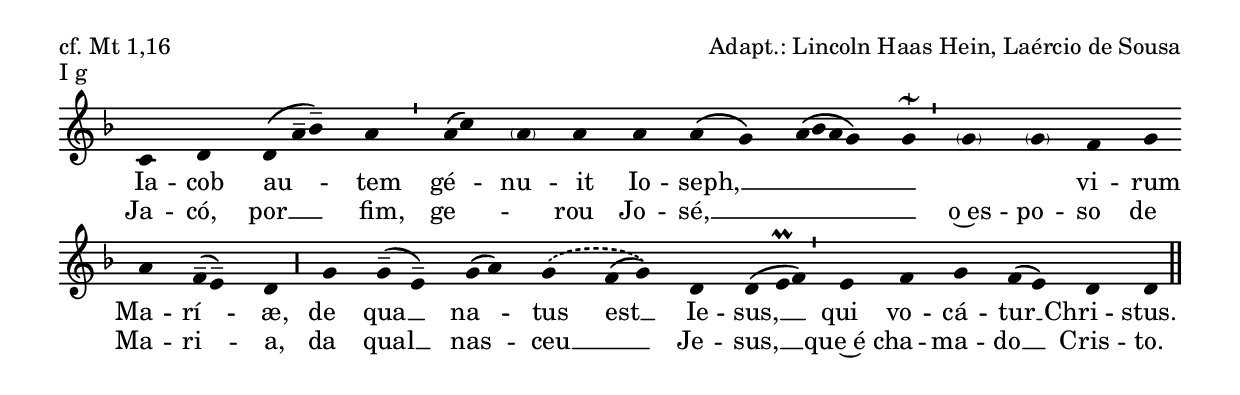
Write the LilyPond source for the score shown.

\version "2.24.1"

\include "gregorian.ly"
\include "../../../modules/lilypond/neums.ily"
\include "../../../modules/lilypond/spacing.ily"
\include "../../../modules/lilypond/layout.ily"
\include "../../../modules/lilypond/lyrics.ily"
\include "../../../modules/lilypond/symbols.ily"

antiphonChant = \relative c' {
  \AntiphonSignature
  \key d \minor
  \C c d \CEE d a' bes \C a
  \divisioMinima
  \CC a c \Cp a \C a a
  \CC a g \CCCC a bes a g \O g
  \divisioMinima
  \Cp g \Cp g \C f g a \EE f e \C d
  \divisioMaior
  g \EE g e \CC g a \C_CC g f g \C d \CQC d e f
  \divisioMinima
  \C e f g \CC f e \C d d
  \finalis

}

antiphonLyrics = \lyricmode {
  Ia -- cob au -- tem gé -- nu -- it Io -- seph, __ _ _ "" "" vi -- rum Ma -- rí -- æ, de qua __ na --
  \MelismaOff
  tus
  \MelismaOn
  est __ Ie -- sus, __ qui vo -- cá -- tur __ Chri -- stus.
}

antiphonLyricsPt = \lyricmode {

  Ja -- có, por __ fim, ge -- _ rou Jo -- sé, __ _ _ o~es -- po -- so de Ma -- ri -- a, da qual __ nas -- ceu __ _ Je -- sus, __ que~é cha -- ma -- do __ Cris -- to.
}

\GregorianTranscriptionLayout

\header {
  meter = "cf. Mt 1,16"
  arranger = "Adapt.: Lincoln Haas Hein, Laércio de Sousa"
}

\score {
  \header {
    piece = "I g"
  }

  \new GregorianTranscriptionStaff <<
    \new GregorianTranscriptionVoice = "antiphon" {
      \antiphonChant
    }

    \new GregorianTranscriptionLyrics \lyricsto "antiphon" \antiphonLyrics
    \new GregorianTranscriptionLyrics \lyricsto "antiphon" \antiphonLyricsPt
  >>
}